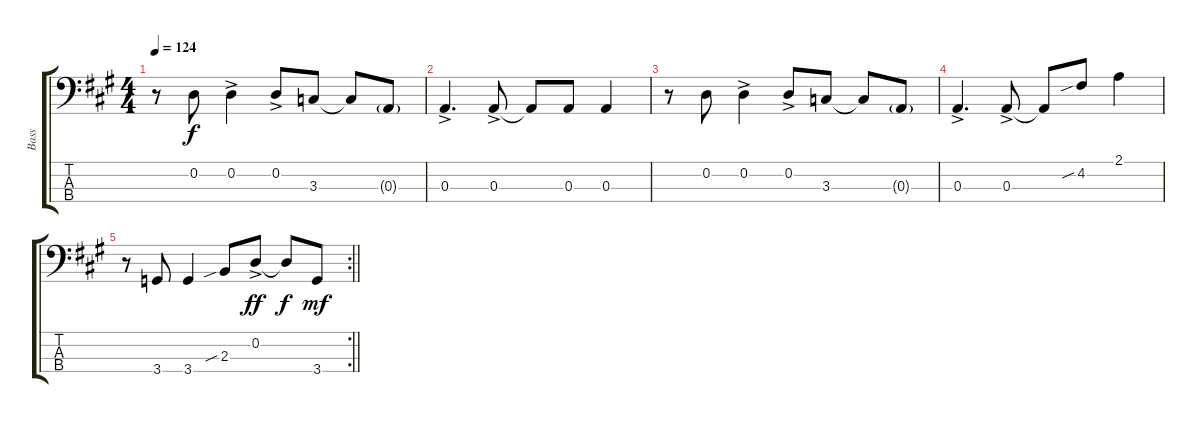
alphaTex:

\track ("Bass" "Bass") {instrument electricbassfinger}
\staff {score tabs}
\tuning (G2 D2 A1 E1) {hide}
\ts (4 4)
\tempo 124
\clef f4
\ks a
r.8{dy f} 0.2.8 0.2{ac}.4 0.2{ac}.8 3.3.8 3.3{t}.8 0.3{g}.8 |
0.3{ac}.4{d} 0.3{ac}.8 0.3{t}.8 0.3.8 0.3.4 |
r.8 0.2.8 0.2{ac}.4 0.2{ac}.8 3.3.8 3.3{t}.8 0.3{g}.8 |
0.3{ac}.4{d} 0.3{ac}.8 0.3{t}.8 4.2{sib}.8 2.1.4 |
\rc 2
\barLineRight lightlight
r.8 3.4.8 3.4.4 2.3{sib}.8 0.2{ac}.8{dy ff} 0.2{t}.8{dy f} 3.4.8{dy mf}
